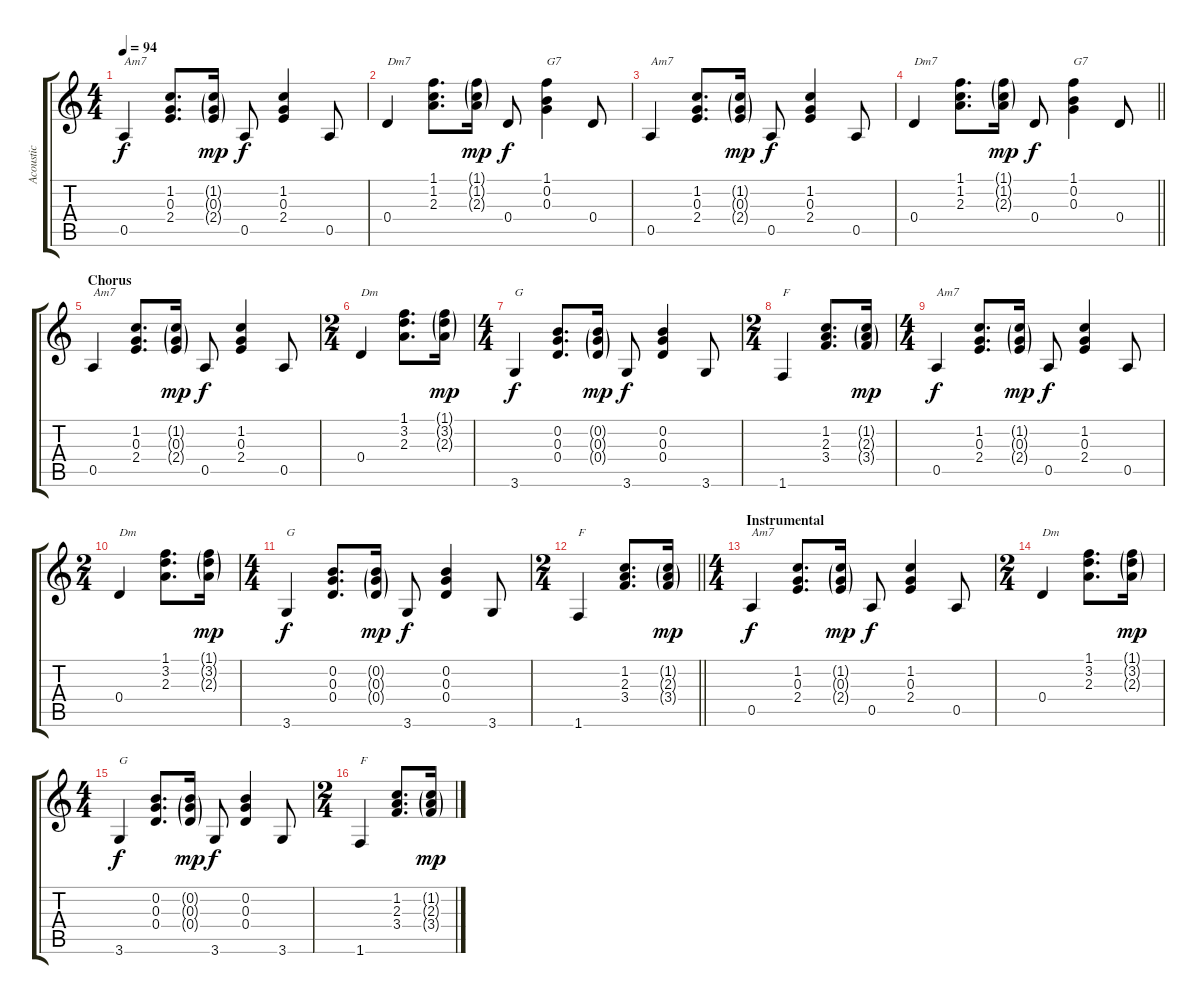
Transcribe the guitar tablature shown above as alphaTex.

\track ("Acoustic" "Acoustic") {instrument acousticguitarsteel}
\staff {score tabs}
\tuning (E4 B3 G3 D3 A2 E2) {hide}
\ts (4 4)
\tempo 94
\clef g2
\ks c
0.5.4{txt "Am7" dy f} (1.2 0.3 2.4).8{d} (1.2{g} 0.3{g} 2.4{g}).16{dy mp} 0.5.8{dy f} (1.2 0.3 2.4).4 0.5.8 |
0.4.4{txt "Dm7"} (1.1 1.2 2.3).8{d} (1.1{g} 1.2{g} 2.3{g}).16{dy mp} 0.4.8{dy f} (1.1 0.2 0.3).4{txt "G7"} 0.4.8 |
0.5.4{txt "Am7"} (1.2 0.3 2.4).8{d} (1.2{g} 0.3{g} 2.4{g}).16{dy mp} 0.5.8{dy f} (1.2 0.3 2.4).4 0.5.8 |
\barLineRight lightlight
0.4.4{txt "Dm7"} (1.1 1.2 2.3).8{d} (1.1{g} 1.2{g} 2.3{g}).16{dy mp} 0.4.8{dy f} (1.1 0.2 0.3).4{txt "G7"} 0.4.8 |
\section ("" "Chorus")
0.5.4{txt "Am7"} (1.2 0.3 2.4).8{d} (1.2{g} 0.3{g} 2.4{g}).16{dy mp} 0.5.8{dy f} (1.2 0.3 2.4).4 0.5.8 |
\ts (2 4)
0.4.4{txt "Dm"} (1.1 3.2 2.3).8{d} (1.1{g} 3.2{g} 2.3{g}).16{dy mp} |
\ts (4 4)
3.6.4{txt "G" dy f} (0.2 0.3 0.4).8{d} (0.2{g} 0.3{g} 0.4{g}).16{dy mp} 3.6.8{dy f} (0.2 0.3 0.4).4 3.6.8 |
\ts (2 4)
1.6.4{txt "F"} (1.2 2.3 3.4).8{d} (1.2{g} 2.3{g} 3.4{g}).16{dy mp} |
\ts (4 4)
0.5.4{txt "Am7" dy f} (1.2 0.3 2.4).8{d} (1.2{g} 0.3{g} 2.4{g}).16{dy mp} 0.5.8{dy f} (1.2 0.3 2.4).4 0.5.8 |
\ts (2 4)
0.4.4{txt "Dm"} (1.1 3.2 2.3).8{d} (1.1{g} 3.2{g} 2.3{g}).16{dy mp} |
\ts (4 4)
3.6.4{txt "G" dy f} (0.2 0.3 0.4).8{d} (0.2{g} 0.3{g} 0.4{g}).16{dy mp} 3.6.8{dy f} (0.2 0.3 0.4).4 3.6.8 |
\ts (2 4)
\barLineRight lightlight
1.6.4{txt "F"} (1.2 2.3 3.4).8{d} (1.2{g} 2.3{g} 3.4{g}).16{dy mp} |
\ts (4 4)
\section ("" "Instrumental")
0.5.4{txt "Am7" dy f} (1.2 0.3 2.4).8{d} (1.2{g} 0.3{g} 2.4{g}).16{dy mp} 0.5.8{dy f} (1.2 0.3 2.4).4 0.5.8 |
\ts (2 4)
0.4.4{txt "Dm"} (1.1 3.2 2.3).8{d} (1.1{g} 3.2{g} 2.3{g}).16{dy mp} |
\ts (4 4)
3.6.4{txt "G" dy f} (0.2 0.3 0.4).8{d} (0.2{g} 0.3{g} 0.4{g}).16{dy mp} 3.6.8{dy f} (0.2 0.3 0.4).4 3.6.8 |
\ts (2 4)
1.6.4{txt "F"} (1.2 2.3 3.4).8{d} (1.2{g} 2.3{g} 3.4{g}).16{dy mp}
